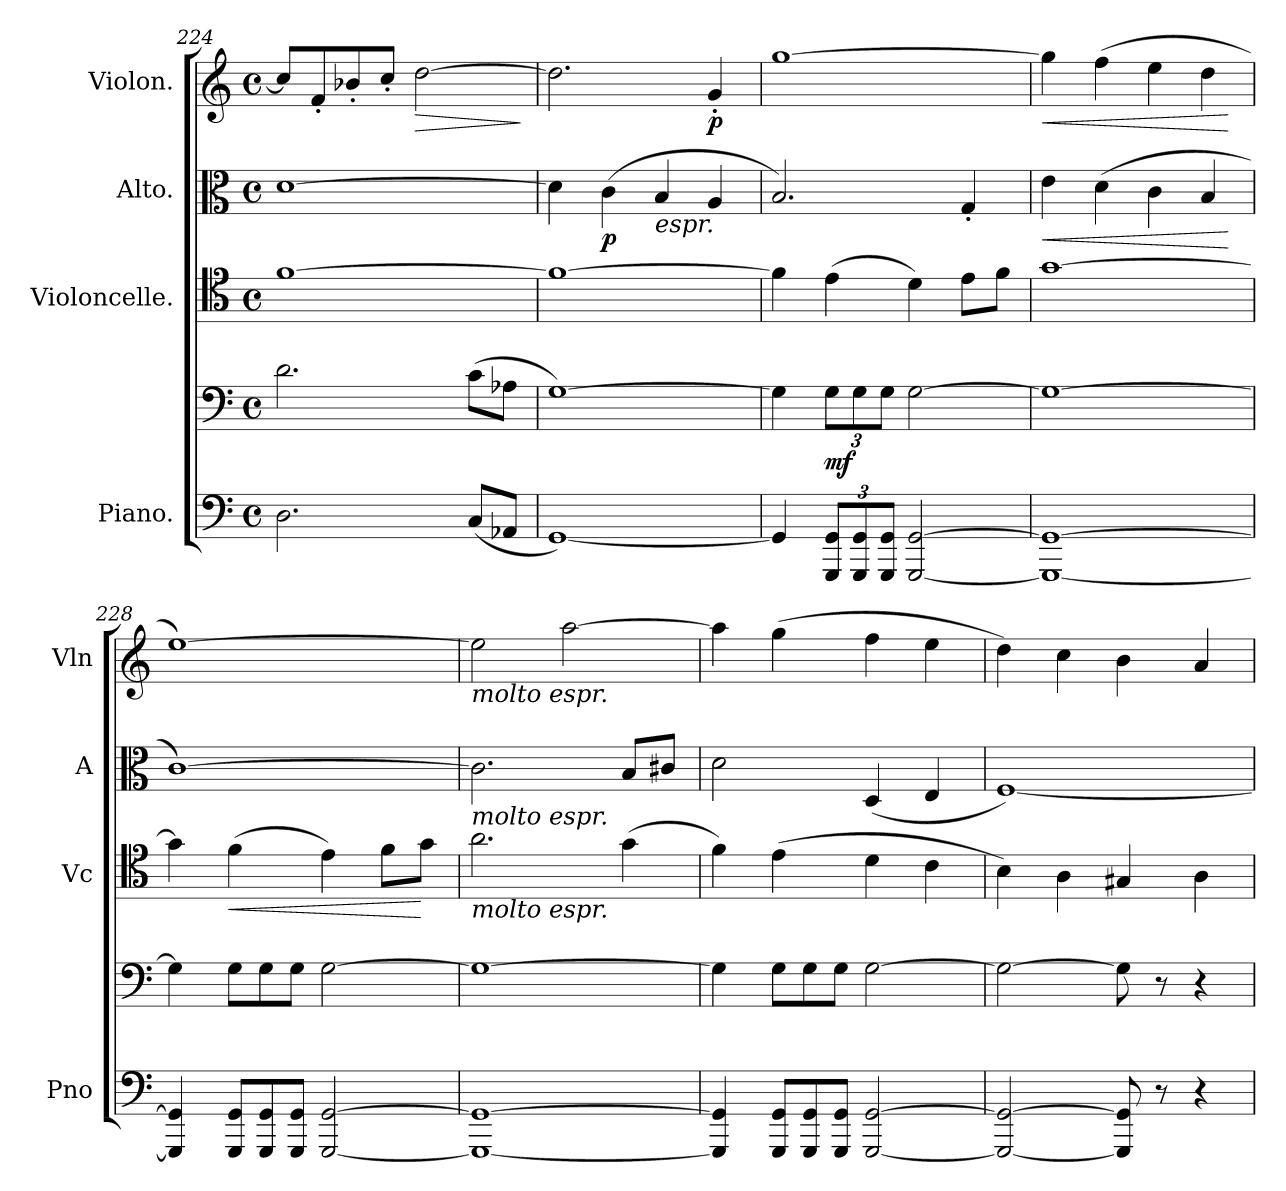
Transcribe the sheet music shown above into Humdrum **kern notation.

**kern	**kern	**dynam	**kern	**dynam	**kern	**dynam	**kern	**dynam
*part4	*part4	*part4	*part3	*part3	*part2	*part2	*part1	*part1
*staff5	*staff4	*staff4/5	*staff3	*staff3	*staff2	*staff2	*staff1	*staff1
*I"Piano.	*	*	*I"Violoncelle.	*	*I"Alto.	*	*I"Violon.	*
*I'Pno	*	*	*I'Vc	*	*I'A	*	*I'Vln	*
*clefF4	*clefF4	*	*clefC4	*	*clefC3	*	*clefG2	*
*k[]	*k[]	*	*k[]	*	*k[]	*	*k[]	*
*M4/4	*M4/4	*	*M4/4	*	*M4/4	*	*M4/4	*
*met(c)	*met(c)	*	*met(c)	*	*met(c)	*	*met(c)	*
=224	=224	=224	=224	=224	=224	=224	=224	=224
2.D\	2.d\	.	[1f	.	[1d	.	8cc/L]	.
.	.	.	.	.	.	.	8f'/	.
.	.	.	.	.	.	.	8b-X'/	.
.	.	.	.	.	.	.	8cc'/J	.
!	!	!	!	!	!	!	!	!LO:HP:b
.	.	.	.	.	.	.	[2dd\	>
(8C/L	(8c\L	.	.	.	.	.	.	.
8AA-X/J	8A-X\J	.	.	.	.	.	.	.
.	.	.	.	.	.	.	.	]
=225	=225	=225	=225	=225	=225	=225	=225	=225
[1GG)	[1G)	.	1f_	.	4d\]	.	2.dd\]	.
.	.	.	.	.	(4c\	p	.	.
!	!	!	!	!	!LO:TX:b:i:t=espr.	!	!	!
.	.	.	.	.	4B/	.	.	.
.	.	.	.	.	4A/	.	4g'/	p
=226	=226	=226	=226	=226	=226	=226	=226	=226
4GG/]	4G\]	.	4f\]	.	2.B/)	.	[1gg	.
12GGG/ 12GG/L	12G\L	mf	(4e\	.	.	.	.	.
12GGG/ 12GG/	12G\	.	.	.	.	.	.	.
12GGG/ 12GG/J	12G\J	.	.	.	.	.	.	.
[2GGG/ [2GG/	[2G\	.	4d\)	.	.	.	.	.
.	.	.	8e\L	.	4G'/	.	.	.
.	.	.	8f\J	.	.	.	.	.
=227	=227	=227	=227	=227	=227	=227	=227	=227
!	!	!	!	!	!	!LO:HP:b	!	!LO:HP:b
1GGG_ 1GG_	1G_	.	[1g	.	4e\	<	4gg\]	<
.	.	.	.	.	(4d\	.	(4ff\	.
.	.	.	.	.	4c\	.	4ee\	.
.	.	.	.	.	4B/	.	4dd\	.
.	.	.	.	.	.	[	.	[
=228	=228	=228	=228	=228	=228	=228	=228	=228
4GGG]/ 4GG]/	4G\]	.	4g\]	.	[1c)	.	[1ee)	.
*Xtuplet	*Xtuplet	*	*	*	*	*	*	*
!	!	!	!	!LO:HP:b	!	!	!	!
12GGG/ 12GG/L	12G\L	.	(4f\	<	.	.	.	.
12GGG/ 12GG/	12G\	.	.	.	.	.	.	.
12GGG/ 12GG/J	12G\J	.	.	.	.	.	.	.
[2GGG/ [2GG/	[2G\	.	4e\)	.	.	.	.	.
.	.	.	8f\L	.	.	.	.	.
.	.	.	8g\J	[	.	.	.	.
=229	=229	=229	=229	=229	=229	=229	=229	=229
!	!	!	!	!	!	!	!LO:TX:b:i:t=molto espr.	!
!	!	!	!	!	!LO:TX:b:i:t=molto espr.	!	!	!
!	!	!	!LO:TX:b:i:t=molto espr.	!	!	!	!	!
1GGG_ 1GG_	1G_	.	2.a\	.	2.c\]	.	2ee\]	.
.	.	.	.	.	.	.	[2aa\	.
.	.	.	(4g\	.	8B/L	.	.	.
.	.	.	.	.	8c#X/J	.	.	.
=230	=230	=230	=230	=230	=230	=230	=230	=230
4GGG]/ 4GG]/	4G\]	.	4f\)	.	2d\	.	4aa\]	.
12GGG/ 12GG/L	12G\L	.	(4e\	.	.	.	(4gg\	.
12GGG/ 12GG/	12G\	.	.	.	.	.	.	.
12GGG/ 12GG/J	12G\J	.	.	.	.	.	.	.
[2GGG/ [2GG/	[2G\	.	4d\	.	(4D/	.	4ff\	.
.	.	.	4c\	.	4E/	.	4ee\	.
=231	=231	=231	=231	=231	=231	=231	=231	=231
2GGG_/ 2GG_/	2G\_	.	4B\)	.	[1F)	.	4dd\)	.
.	.	.	4A\	.	.	.	4cc\	.
8GGG]/ 8GG]/	8G\]	.	4G#X/	.	.	.	4b\	.
8r	8r	.	.	.	.	.	.	.
4r	4r	.	4A\	.	.	.	4a/	.
=	=	=	=	=	=	=	=	=
*-	*-	*-	*-	*-	*-	*-	*-	*-
